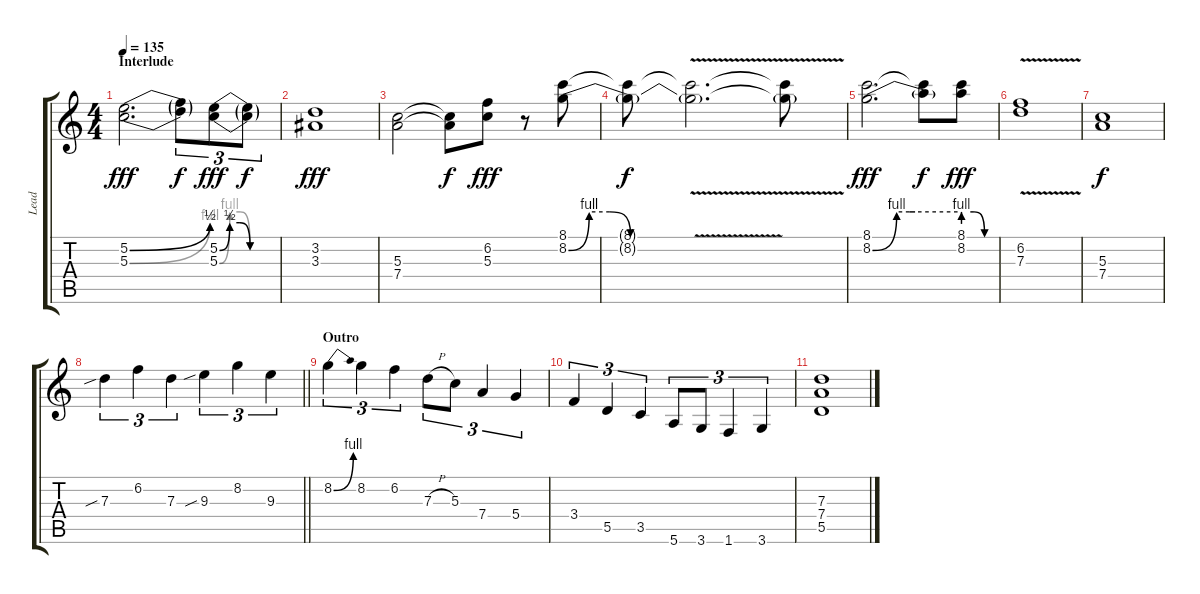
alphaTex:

\track ("Lead" "Lead") {instrument distortionguitar}
\staff {score tabs}
\tuning (E4 B3 G3 D3 A2 E2) {hide}
\ts (4 4)
\section ("" "Interlude")
\tempo 135
\clef g2
\ks c
(5.2{be (bend 0 0 60 2)} 5.3{be (bend 0 0 60 4)}).2{d dy fff} (5.2{t} 5.3{t}).8{tu (3 2) dy f} (5.2{be (custom 0 0 10 2 20 2 30 0 60 0)} 5.3{be (custom 0 0 10 4 20 4 30 0 60 0)}).8{tu (3 2) dy fff} (5.2{t} 5.3{t}).8{tu (3 2) dy f} |
(3.2 3.3).1{dy fff} |
(5.3 7.4).2 (5.3{t} 7.4{t}).8{dy f} (6.2 5.3).8{dy fff} r.8 (8.1 8.2{be (custom 0 0 10 4 20 4 30 0 60 0)}).8 |
(8.1{t} 8.2{t}).8{dy f} (8.1{v t} 8.2{v t}).2{d} (8.1{t} 8.2{t}).8 |
(8.1 8.2{be (custom 0 0 17 4 26 4 30 4 60 4)}).2{d dy fff} (8.1{t} 8.2{t}).8{dy f} (8.1 8.2{be (custom 0 4 20 4 40 0 60 0)}).8{dy fff} |
(6.2{v} 7.3{v}).1 |
(5.3 7.4).1{dy f} |
\barLineRight lightlight
7.3{sib}.4{tu (3 2)} 6.2.4{tu (3 2)} 7.3.4{tu (3 2)} 9.3{sib}.4{tu (3 2)} 8.2.4{tu (3 2)} 9.3.4{tu (3 2)} |
\section ("" "Outro")
8.2{be (bend 0 0 60 4)}.4{tu (3 2)} 8.2.4{tu (3 2)} 6.2.4{tu (3 2)} 7.3{h}.8{tu (3 2)} 5.3.8{tu (3 2)} 7.4.4{tu (3 2)} 5.4.4{tu (3 2)} |
3.4.4{tu (3 2)} 5.5.4{tu (3 2)} 3.5.4{tu (3 2)} 5.6.8{tu (3 2)} 3.6.8{tu (3 2)} 1.6.4{tu (3 2)} 3.6.4{tu (3 2)} |
(7.3 7.4 5.5).1
